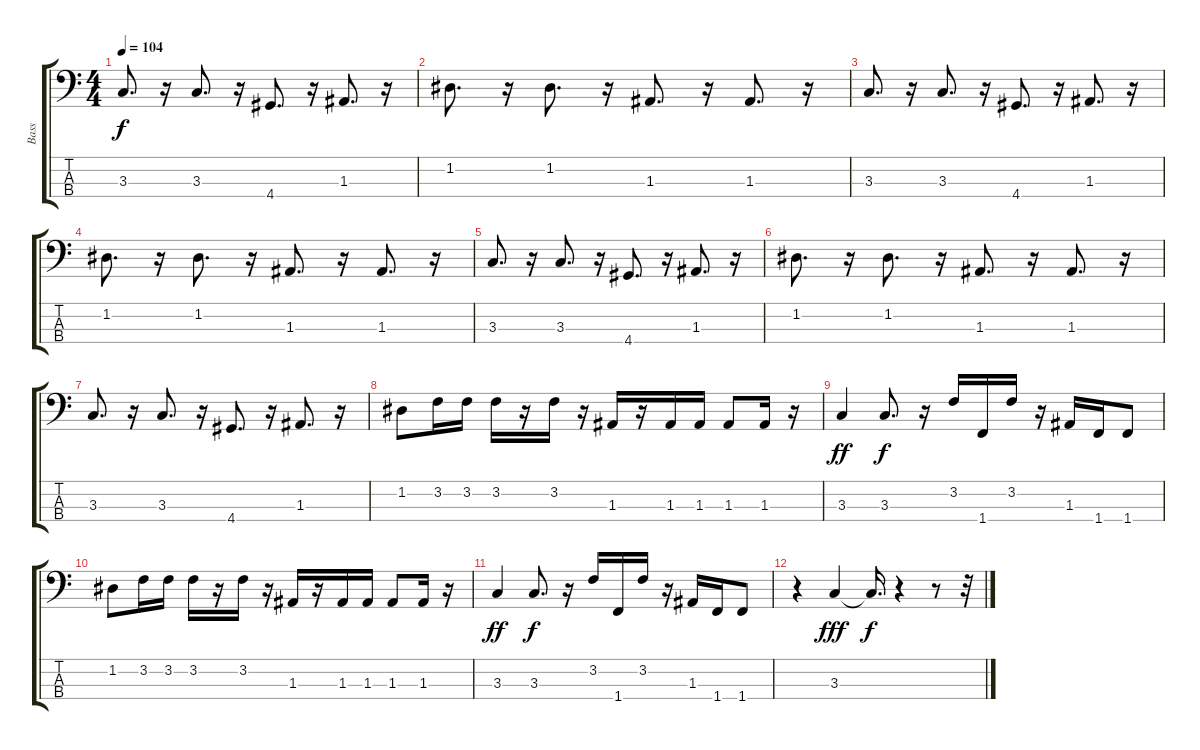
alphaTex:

\track ("Bass                " "Bass      ") {instrument fretlessbass}
\staff {score tabs}
\tuning (G2 D2 A1 E1) {hide}
\ts (4 4)
\tempo 104
\clef f4
\ks c
3.3.8{d dy f} r.16 3.3.8{d} r.16 4.4.8{d} r.16 1.3.8{d} r.16 |
1.2.8{d} r.16 1.2.8{d} r.16 1.3.8{d} r.16 1.3.8{d} r.16 |
3.3.8{d} r.16 3.3.8{d} r.16 4.4.8{d} r.16 1.3.8{d} r.16 |
1.2.8{d} r.16 1.2.8{d} r.16 1.3.8{d} r.16 1.3.8{d} r.16 |
3.3.8{d} r.16 3.3.8{d} r.16 4.4.8{d} r.16 1.3.8{d} r.16 |
1.2.8{d} r.16 1.2.8{d} r.16 1.3.8{d} r.16 1.3.8{d} r.16 |
3.3.8{d} r.16 3.3.8{d} r.16 4.4.8{d} r.16 1.3.8{d} r.16 |
1.2.8 3.2.16 3.2.16 3.2.16 r.16 3.2.16 r.16 1.3.16 r.16 1.3.16 1.3.16 1.3.8 1.3.16 r.16 |
3.3.4{dy ff} 3.3.8{d dy f} r.16 3.2.16 1.4.16 3.2.16 r.16 1.3.16 1.4.16 1.4.8 |
1.2.8 3.2.16 3.2.16 3.2.16 r.16 3.2.16 r.16 1.3.16 r.16 1.3.16 1.3.16 1.3.8 1.3.16 r.16 |
3.3.4{dy ff} 3.3.8{d dy f} r.16 3.2.16 1.4.16 3.2.16 r.16 1.3.16 1.4.16 1.4.8 |
r.4 3.3.4{dy fff} 3.3{t}.16{d dy f} r.4 r.8 r.32
